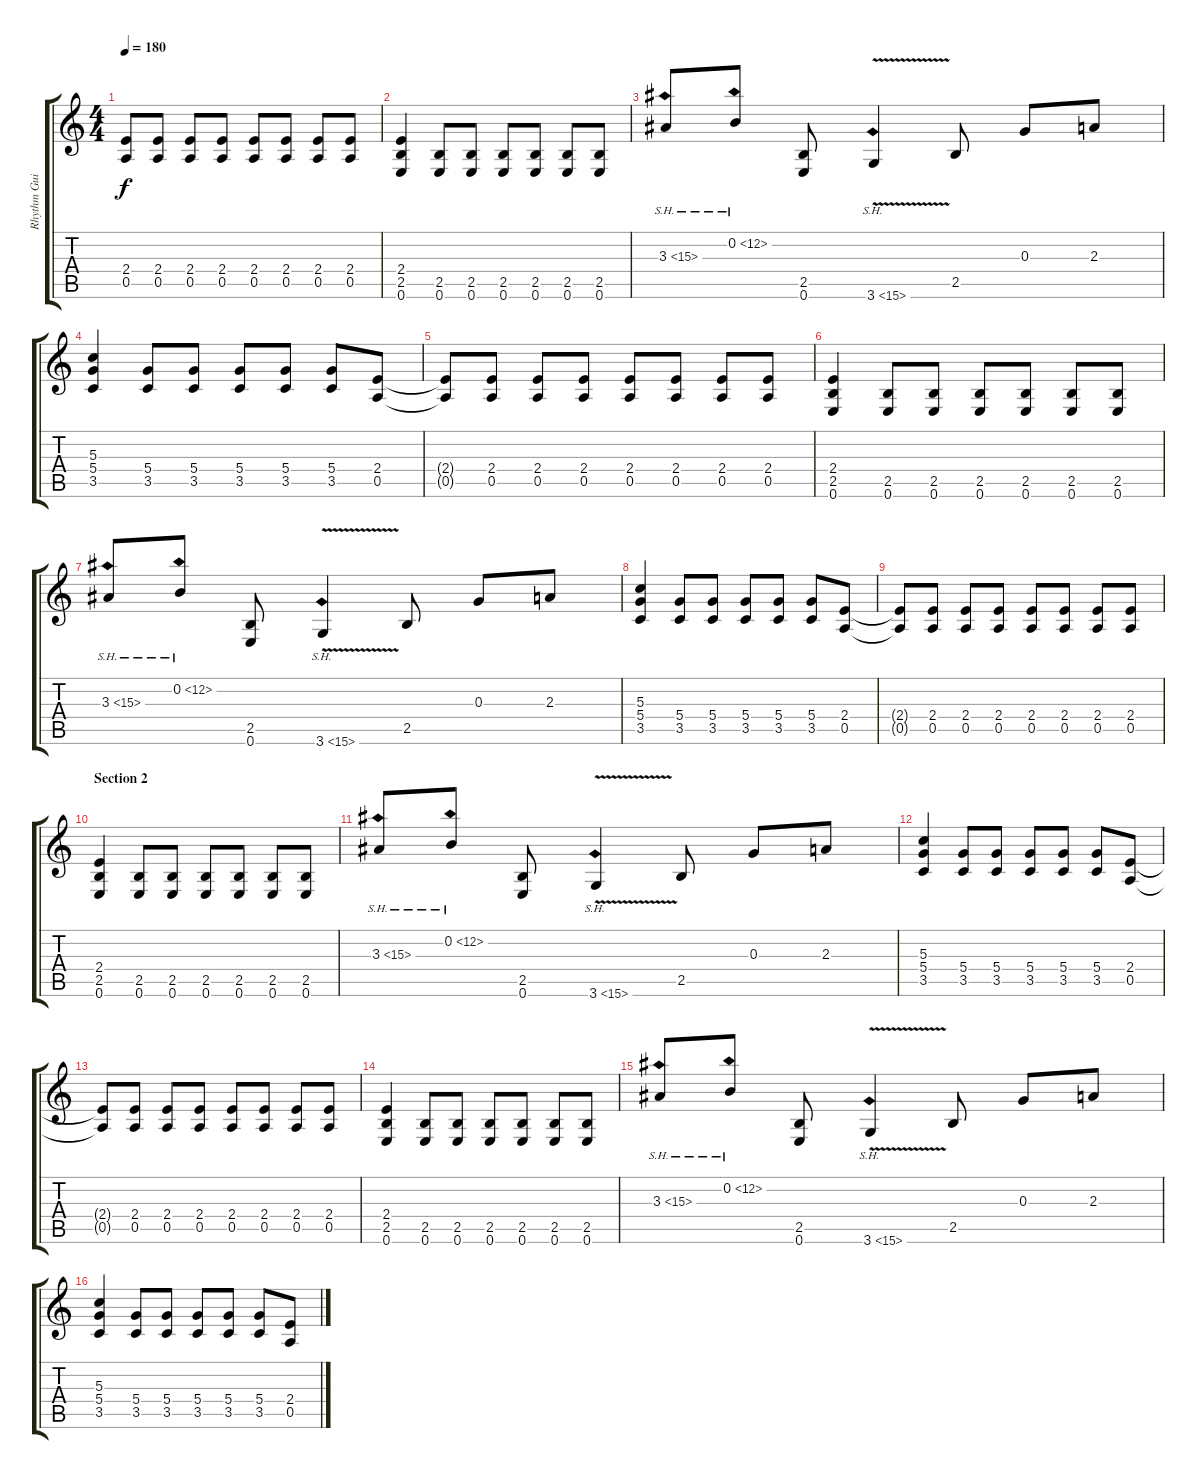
\track ("Rhythm Guitar" "Rhythm Gui") {instrument distortionguitar}
\staff {score tabs}
\tuning (E4 B3 G3 D3 A2 E2) {hide}
\ts (4 4)
\tempo 180
\clef g2
\ks c
(2.4{t} 0.5{t}).8{dy f} (2.4 0.5).8 (2.4 0.5).8 (2.4 0.5).8 (2.4 0.5).8 (2.4 0.5).8 (2.4 0.5).8 (2.4 0.5).8 |
(2.4 2.5 0.6).4 (2.5 0.6).8 (2.5 0.6).8 (2.5 0.6).8 (2.5 0.6).8 (2.5 0.6).8 (2.5 0.6).8 |
3.3{sh 12}.8 0.2{sh 12}.8 (2.5 0.6).8 3.6{sh 12 v}.4 2.5.8 0.3.8 2.3.8 |
(5.3 5.4 3.5).4 (5.4 3.5).8 (5.4 3.5).8 (5.4 3.5).8 (5.4 3.5).8 (5.4 3.5).8 (2.4 0.5).8 |
(2.4{t} 0.5{t}).8 (2.4 0.5).8 (2.4 0.5).8 (2.4 0.5).8 (2.4 0.5).8 (2.4 0.5).8 (2.4 0.5).8 (2.4 0.5).8 |
(2.4 2.5 0.6).4 (2.5 0.6).8 (2.5 0.6).8 (2.5 0.6).8 (2.5 0.6).8 (2.5 0.6).8 (2.5 0.6).8 |
3.3{sh 12}.8 0.2{sh 12}.8 (2.5 0.6).8 3.6{sh 12 v}.4 2.5.8 0.3.8 2.3.8 |
(5.3 5.4 3.5).4 (5.4 3.5).8 (5.4 3.5).8 (5.4 3.5).8 (5.4 3.5).8 (5.4 3.5).8 (2.4 0.5).8 |
(2.4{t} 0.5{t}).8 (2.4 0.5).8 (2.4 0.5).8 (2.4 0.5).8 (2.4 0.5).8 (2.4 0.5).8 (2.4 0.5).8 (2.4 0.5).8 |
\section ("" "Section 2")
(2.4 2.5 0.6).4 (2.5 0.6).8 (2.5 0.6).8 (2.5 0.6).8 (2.5 0.6).8 (2.5 0.6).8 (2.5 0.6).8 |
3.3{sh 12}.8 0.2{sh 12}.8 (2.5 0.6).8 3.6{sh 12 v}.4 2.5.8 0.3.8 2.3.8 |
(5.3 5.4 3.5).4 (5.4 3.5).8 (5.4 3.5).8 (5.4 3.5).8 (5.4 3.5).8 (5.4 3.5).8 (2.4 0.5).8 |
(2.4{t} 0.5{t}).8 (2.4 0.5).8 (2.4 0.5).8 (2.4 0.5).8 (2.4 0.5).8 (2.4 0.5).8 (2.4 0.5).8 (2.4 0.5).8 |
(2.4 2.5 0.6).4 (2.5 0.6).8 (2.5 0.6).8 (2.5 0.6).8 (2.5 0.6).8 (2.5 0.6).8 (2.5 0.6).8 |
3.3{sh 12}.8 0.2{sh 12}.8 (2.5 0.6).8 3.6{sh 12 v}.4 2.5.8 0.3.8 2.3.8 |
(5.3 5.4 3.5).4 (5.4 3.5).8 (5.4 3.5).8 (5.4 3.5).8 (5.4 3.5).8 (5.4 3.5).8 (2.4 0.5).8
